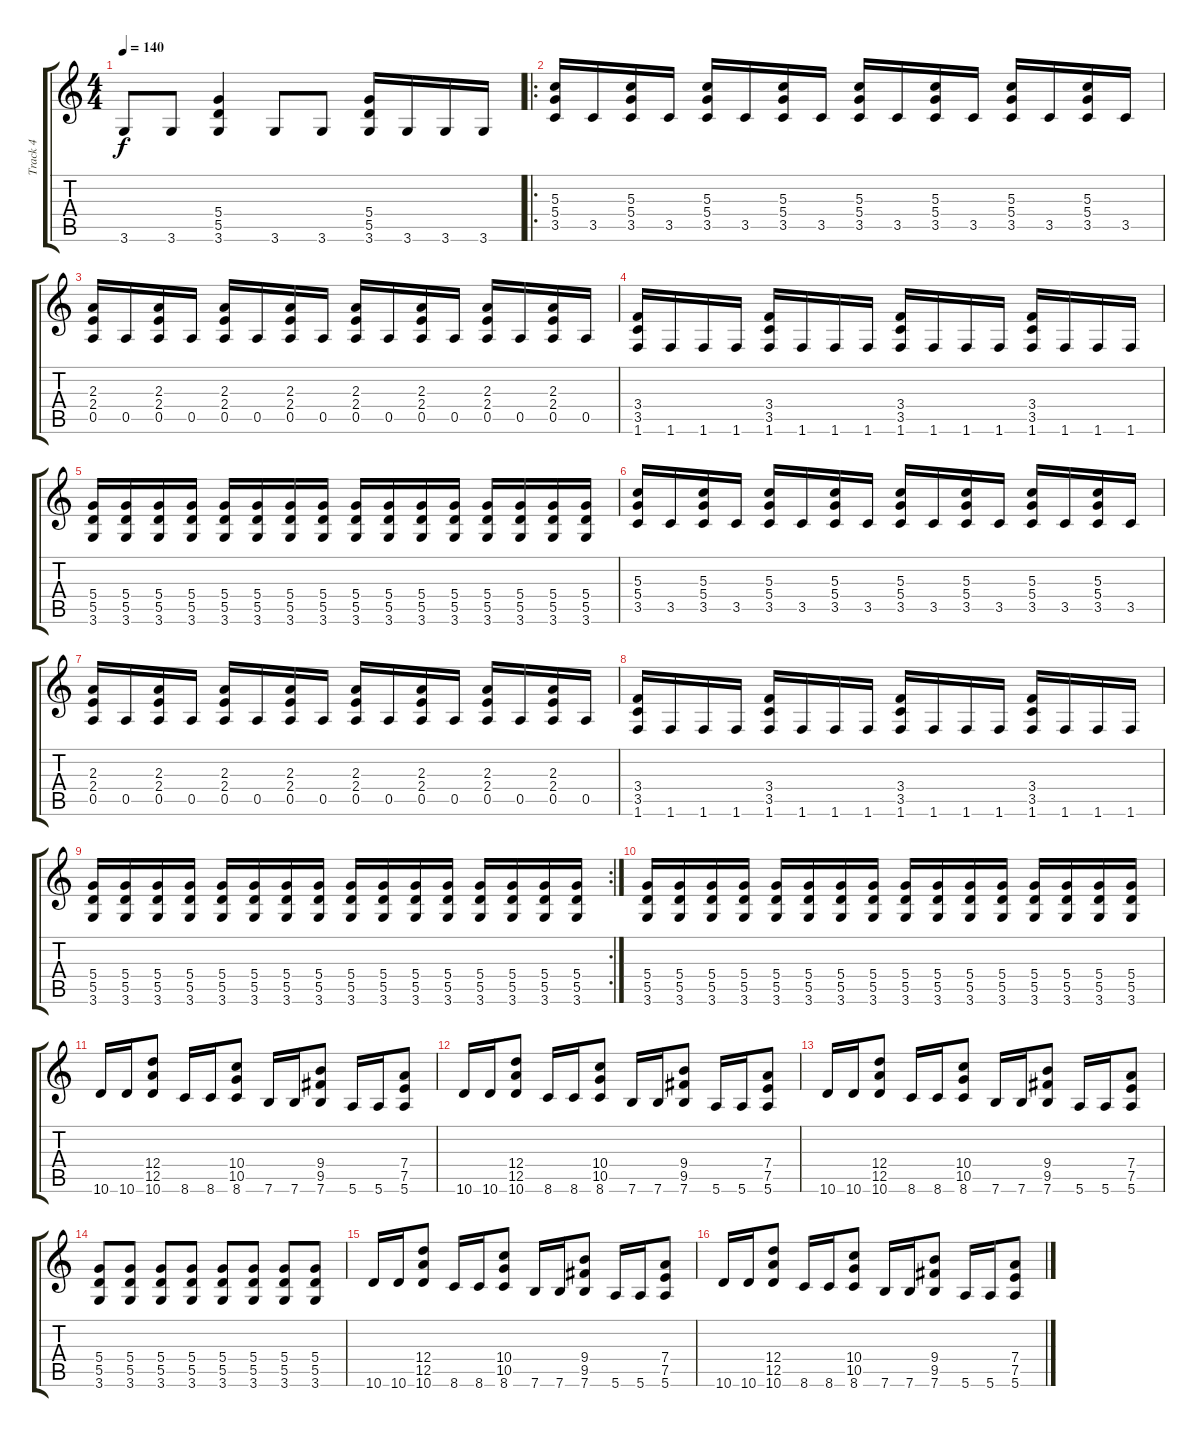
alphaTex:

\track ("Track 4" "Track 4") {instrument distortionguitar}
\staff {score tabs}
\tuning (E4 B3 G3 D3 A2 E2) {hide}
\ts (4 4)
\tempo 140
\clef g2
\ks c
3.6.8{dy f} 3.6.8 (5.4 5.5 3.6).4 3.6.8 3.6.8 (5.4 5.5 3.6).16 3.6.16 3.6.16 3.6.16 |
\ro
(5.3 5.4 3.5).16 3.5.16 (5.3 5.4 3.5).16 3.5.16 (5.3 5.4 3.5).16 3.5.16 (5.3 5.4 3.5).16 3.5.16 (5.3 5.4 3.5).16 3.5.16 (5.3 5.4 3.5).16 3.5.16 (5.3 5.4 3.5).16 3.5.16 (5.3 5.4 3.5).16 3.5.16 |
(2.3 2.4 0.5).16 0.5.16 (2.3 2.4 0.5).16 0.5.16 (2.3 2.4 0.5).16 0.5.16 (2.3 2.4 0.5).16 0.5.16 (2.3 2.4 0.5).16 0.5.16 (2.3 2.4 0.5).16 0.5.16 (2.3 2.4 0.5).16 0.5.16 (2.3 2.4 0.5).16 0.5.16 |
(3.4 3.5 1.6).16 1.6.16 1.6.16 1.6.16 (3.4 3.5 1.6).16 1.6.16 1.6.16 1.6.16 (3.4 3.5 1.6).16 1.6.16 1.6.16 1.6.16 (3.4 3.5 1.6).16 1.6.16 1.6.16 1.6.16 |
(5.4 5.5 3.6).16 (5.4 5.5 3.6).16 (5.4 5.5 3.6).16 (5.4 5.5 3.6).16 (5.4 5.5 3.6).16 (5.4 5.5 3.6).16 (5.4 5.5 3.6).16 (5.4 5.5 3.6).16 (5.4 5.5 3.6).16 (5.4 5.5 3.6).16 (5.4 5.5 3.6).16 (5.4 5.5 3.6).16 (5.4 5.5 3.6).16 (5.4 5.5 3.6).16 (5.4 5.5 3.6).16 (5.4 5.5 3.6).16 |
(5.3 5.4 3.5).16 3.5.16 (5.3 5.4 3.5).16 3.5.16 (5.3 5.4 3.5).16 3.5.16 (5.3 5.4 3.5).16 3.5.16 (5.3 5.4 3.5).16 3.5.16 (5.3 5.4 3.5).16 3.5.16 (5.3 5.4 3.5).16 3.5.16 (5.3 5.4 3.5).16 3.5.16 |
(2.3 2.4 0.5).16 0.5.16 (2.3 2.4 0.5).16 0.5.16 (2.3 2.4 0.5).16 0.5.16 (2.3 2.4 0.5).16 0.5.16 (2.3 2.4 0.5).16 0.5.16 (2.3 2.4 0.5).16 0.5.16 (2.3 2.4 0.5).16 0.5.16 (2.3 2.4 0.5).16 0.5.16 |
(3.4 3.5 1.6).16 1.6.16 1.6.16 1.6.16 (3.4 3.5 1.6).16 1.6.16 1.6.16 1.6.16 (3.4 3.5 1.6).16 1.6.16 1.6.16 1.6.16 (3.4 3.5 1.6).16 1.6.16 1.6.16 1.6.16 |
\rc 2
(5.4 5.5 3.6).16 (5.4 5.5 3.6).16 (5.4 5.5 3.6).16 (5.4 5.5 3.6).16 (5.4 5.5 3.6).16 (5.4 5.5 3.6).16 (5.4 5.5 3.6).16 (5.4 5.5 3.6).16 (5.4 5.5 3.6).16 (5.4 5.5 3.6).16 (5.4 5.5 3.6).16 (5.4 5.5 3.6).16 (5.4 5.5 3.6).16 (5.4 5.5 3.6).16 (5.4 5.5 3.6).16 (5.4 5.5 3.6).16 |
(5.4 5.5 3.6).16 (5.4 5.5 3.6).16 (5.4 5.5 3.6).16 (5.4 5.5 3.6).16 (5.4 5.5 3.6).16 (5.4 5.5 3.6).16 (5.4 5.5 3.6).16 (5.4 5.5 3.6).16 (5.4 5.5 3.6).16 (5.4 5.5 3.6).16 (5.4 5.5 3.6).16 (5.4 5.5 3.6).16 (5.4 5.5 3.6).16 (5.4 5.5 3.6).16 (5.4 5.5 3.6).16 (5.4 5.5 3.6).16 |
10.6.16 10.6.16 (12.4 12.5 10.6).8 8.6.16 8.6.16 (10.4 10.5 8.6).8 7.6.16 7.6.16 (9.4 9.5 7.6).8 5.6.16 5.6.16 (7.4 7.5 5.6).8 |
10.6.16 10.6.16 (12.4 12.5 10.6).8 8.6.16 8.6.16 (10.4 10.5 8.6).8 7.6.16 7.6.16 (9.4 9.5 7.6).8 5.6.16 5.6.16 (7.4 7.5 5.6).8 |
10.6.16 10.6.16 (12.4 12.5 10.6).8 8.6.16 8.6.16 (10.4 10.5 8.6).8 7.6.16 7.6.16 (9.4 9.5 7.6).8 5.6.16 5.6.16 (7.4 7.5 5.6).8 |
(5.4 5.5 3.6).8 (5.4 5.5 3.6).8 (5.4 5.5 3.6).8 (5.4 5.5 3.6).8 (5.4 5.5 3.6).8 (5.4 5.5 3.6).8 (5.4 5.5 3.6).8 (5.4 5.5 3.6).8 |
10.6.16 10.6.16 (12.4 12.5 10.6).8 8.6.16 8.6.16 (10.4 10.5 8.6).8 7.6.16 7.6.16 (9.4 9.5 7.6).8 5.6.16 5.6.16 (7.4 7.5 5.6).8 |
10.6.16 10.6.16 (12.4 12.5 10.6).8 8.6.16 8.6.16 (10.4 10.5 8.6).8 7.6.16 7.6.16 (9.4 9.5 7.6).8 5.6.16 5.6.16 (7.4 7.5 5.6).8
